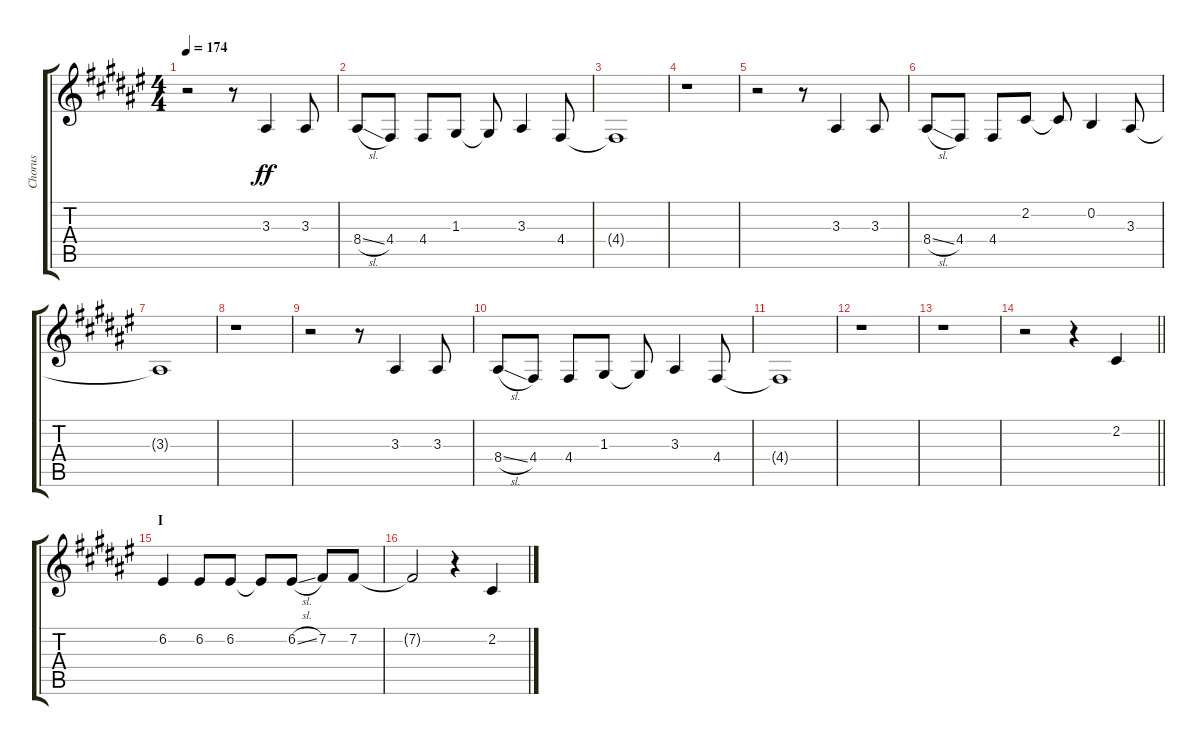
\track ("Chorus" "Chorus") {instrument voiceoohs}
\staff {score tabs}
\tuning (E4 B3 G3 D3 A2 E2) {hide}
\ts (4 4)
\tempo 174
\clef g2
\ks f#
r.2{dy ff} r.8 3.3.4 3.3.8 |
8.4{sl}.8 4.4.8 4.4.8 1.3.8 1.3{t}.8 3.3.4 4.4.8 |
4.4{t}.1 |
r.1 |
r.2 r.8 3.3.4 3.3.8 |
8.4{sl}.8 4.4.8 4.4.8 2.2.8 2.2{t}.8 0.2.4 3.3.8 |
3.3{t}.1 |
r.1 |
r.2 r.8 3.3.4 3.3.8 |
8.4{sl}.8 4.4.8 4.4.8 1.3.8 1.3{t}.8 3.3.4 4.4.8 |
4.4{t}.1 |
r.1 |
r.1 |
\barLineRight lightlight
r.2 r.4 2.2.4 |
\section ("" "I")
6.2.4 6.2.8 6.2.8 6.2{t}.8 6.2{sl}.8 7.2.8 7.2.8 |
7.2{t}.2 r.4 2.2.4
